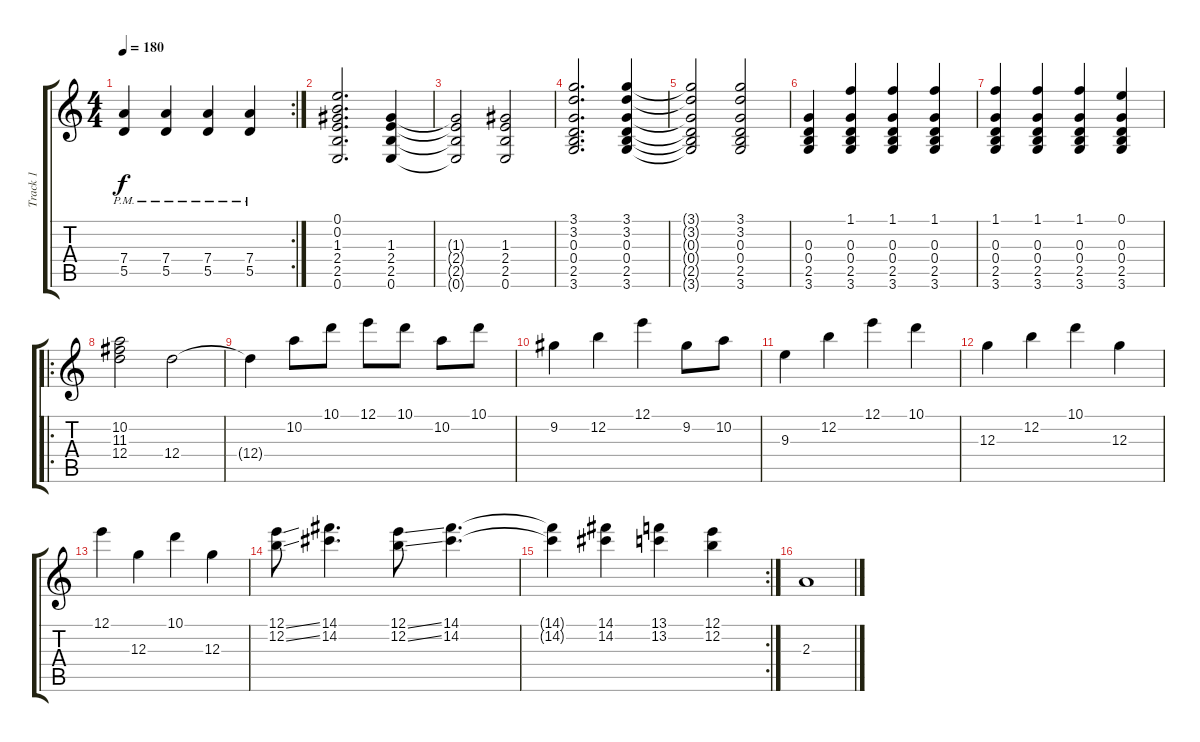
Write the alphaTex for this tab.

\track ("Track 1" "Track 1") {instrument distortionguitar}
\staff {score tabs}
\tuning (E4 B3 G3 D3 A2 E2) {hide}
\rc 2
\ts (4 4)
\tempo 180
\clef g2
\ks c
(7.4 5.5{pm}).4{dy f} (7.4 5.5{pm}).4 (7.4 5.5{pm}).4 (7.4 5.5{pm}).4 |
(0.1 0.2 1.3 2.4 2.5 0.6).2{d} (1.3 2.4 2.5 0.6).4 |
(1.3{t} 2.4{t} 2.5{t} 0.6{t}).2 (1.3 2.4 2.5 0.6).2 |
(3.1 3.2 0.3 0.4 2.5 3.6).2{d} (3.1 3.2 0.3 0.4 2.5 3.6).4 |
(3.1{t} 3.2{t} 0.3{t} 0.4{t} 2.5{t} 3.6{t}).2 (3.1 3.2 0.3 0.4 2.5 3.6).2 |
(0.3 0.4 2.5 3.6).4 (1.1 0.3 0.4 2.5 3.6).4 (1.1 0.3 0.4 2.5 3.6).4 (1.1 0.3 0.4 2.5 3.6).4 |
(1.1 0.3 0.4 2.5 3.6).4 (1.1 0.3 0.4 2.5 3.6).4 (1.1 0.3 0.4 2.5 3.6).4 (0.1 0.3 0.4 2.5 3.6).4 |
\ro
(10.2 11.3 12.4).2 12.4.2 |
12.4{t}.4 10.2.8 10.1.8 12.1.8 10.1.8 10.2.8 10.1.8 |
9.2.4 12.2.4 12.1.4 9.2.8 10.2.8 |
9.3.4 12.2.4 12.1.4 10.1.4 |
12.3.4 12.2.4 10.1.4 12.3.4 |
12.1.4 12.3.4 10.1.4 12.3.4 |
(12.1{ss} 12.2{ss}).8 (14.1 14.2).4{d} (12.1{ss} 12.2{ss}).8 (14.1 14.2).4{d} |
\rc 2
(14.1{t} 14.2{t}).4 (14.1 14.2).4 (13.1 13.2).4 (12.1 12.2).4 |
2.3.1
